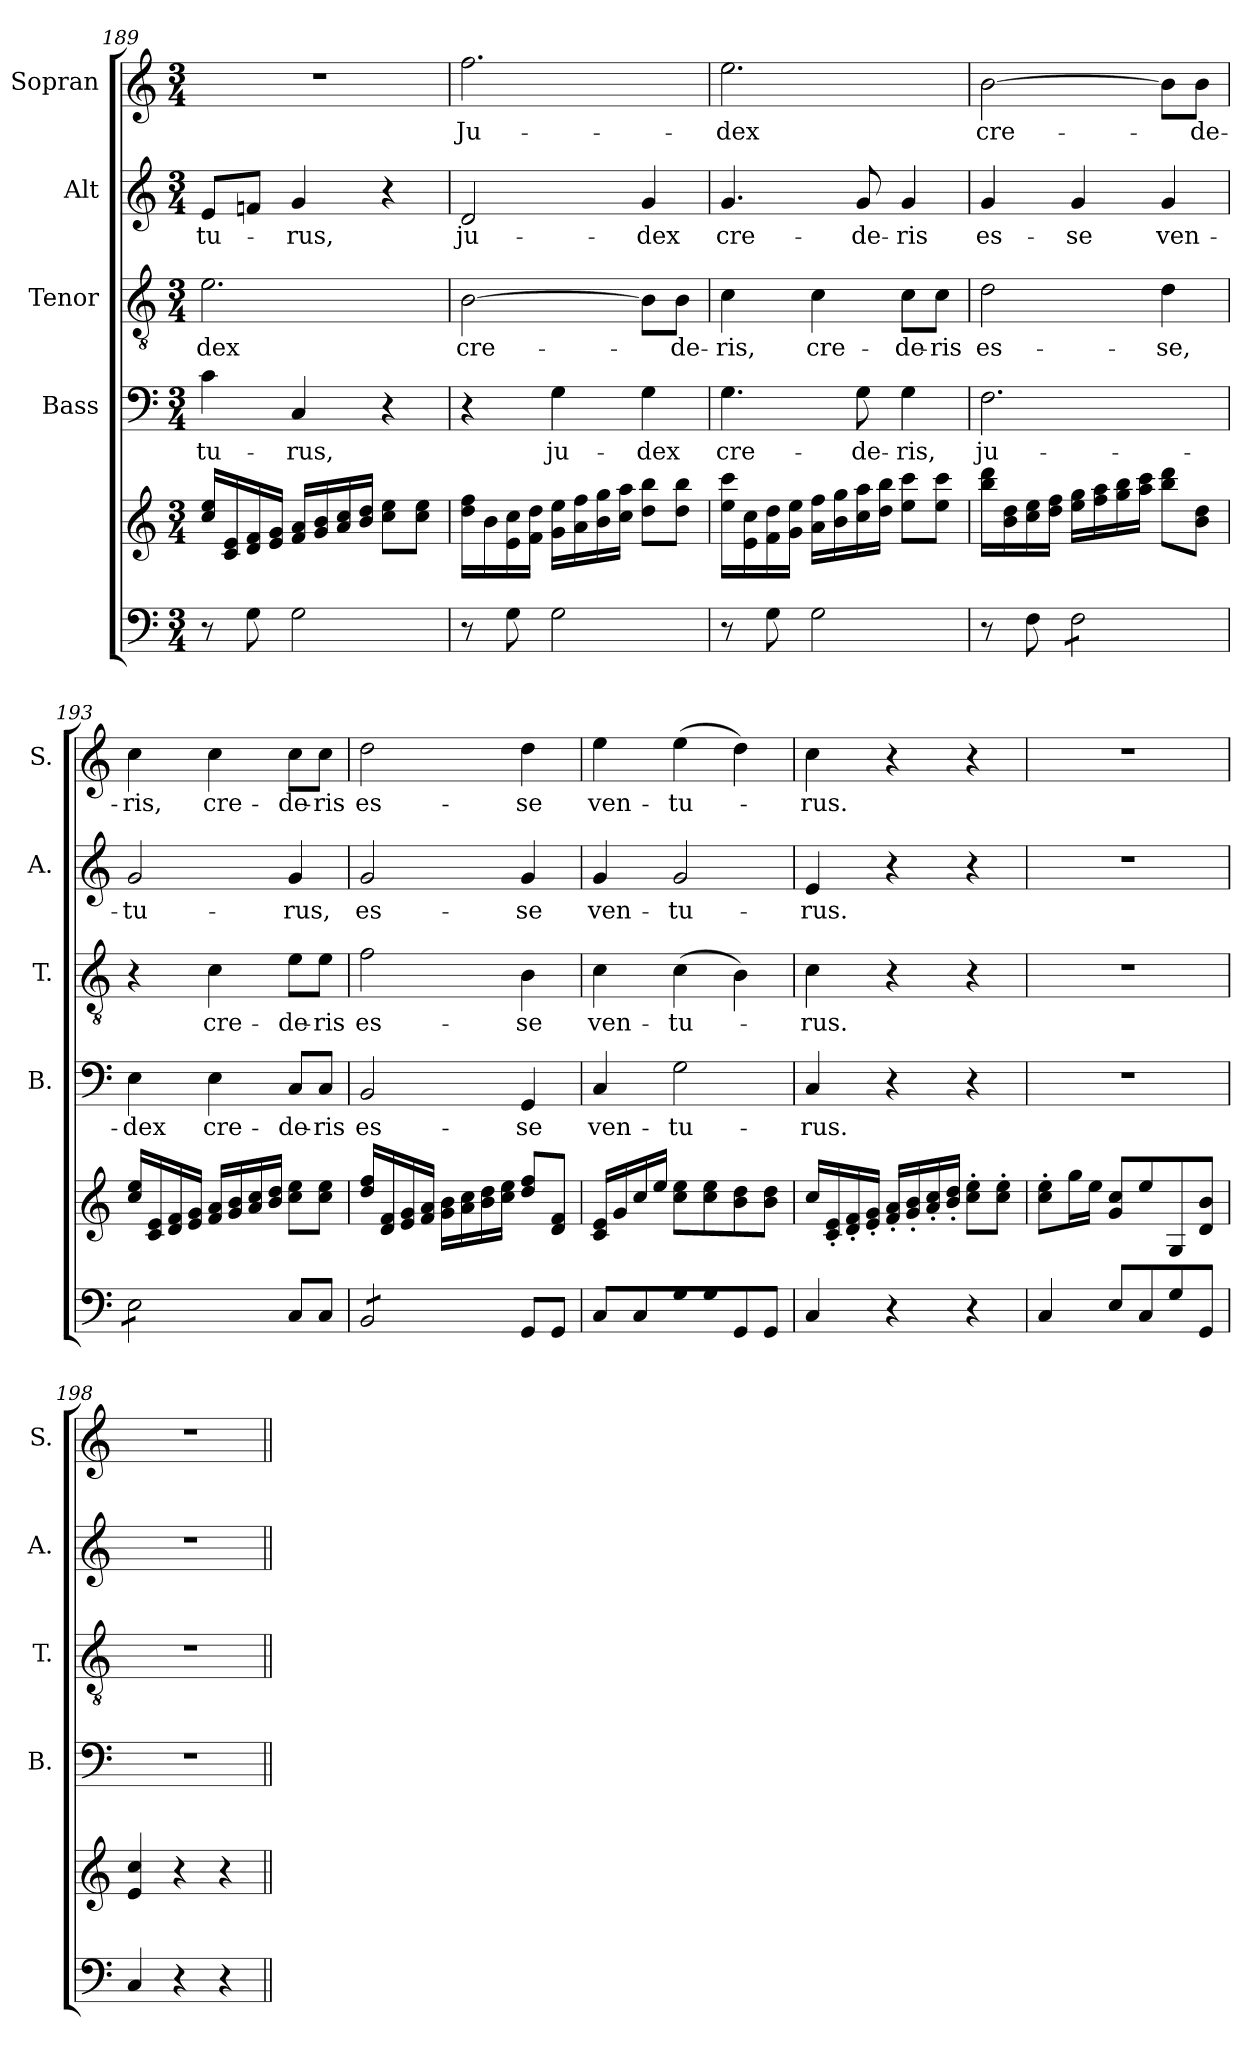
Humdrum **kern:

**kern	**kern	**kern	**text	**kern	**text	**kern	**text	**kern	**text
*part5	*part5	*part4	*part4	*part3	*part3	*part2	*part2	*part1	*part1
*staff6	*staff5	*staff4	*staff4	*staff3	*staff3	*staff2	*staff2	*staff1	*staff1
*	*	*I"Bass	*	*I"Tenor	*	*I"Alt	*	*I"Sopran	*
*	*	*I'B.	*	*I'T.	*	*I'A.	*	*I'S.	*
*clefF4	*clefG2	*clefF4	*	*clefGv2	*	*clefG2	*	*clefG2	*
*k[]	*k[]	*k[]	*	*k[]	*	*k[]	*	*k[]	*
*C:	*C:	*C:	*	*C:	*	*C:	*	*C:	*
*M3/4	*M3/4	*M3/4	*	*M3/4	*	*M3/4	*	*M3/4	*
=189	=189	=189	=189	=189	=189	=189	=189	=189	=189
!	!	!	!LO:LY:b	!	!LO:LY:b	!	!LO:LY:b	!	!
8r	16cc/ 16ee/LL	4c\	-tu-	2.e\	-dex	8e/L	-tu-	2.r	.
.	16c/ 16e/	.	.	.	.	.	.	.	.
8G\	16d/ 16f/	.	.	.	.	8fn/J	.	.	.
.	16e/ 16g/JJ	.	.	.	.	.	.	.	.
!	!	!	!LO:LY:b	!	!	!	!LO:LY:b	!	!
2G\	16f/ 16a/LL	4C/	-rus,	.	.	4g/	-rus,	.	.
.	16g/ 16b/	.	.	.	.	.	.	.	.
.	16a/ 16cc/	.	.	.	.	.	.	.	.
.	16b/ 16dd/JJ	.	.	.	.	.	.	.	.
.	8cc\ 8ee\L	4r	.	.	.	4r	.	.	.
.	8cc\ 8ee\J	.	.	.	.	.	.	.	.
!!LO:PB:g=z
=190	=190	=190	=190	=190	=190	=190	=190	=190	=190
!	!	!	!	!	!LO:LY:b	!	!LO:LY:b	!	!LO:LY:b
8r	16dd\ 16ff\LL	4r	.	[2B\	cre-	2d/	ju-	2.ff\	Ju-
.	16b\	.	.	.	.	.	.	.	.
8G\	16e\ 16cc\	.	.	.	.	.	.	.	.
.	16f\ 16dd\JJ	.	.	.	.	.	.	.	.
!	!	!	!LO:LY:b	!	!	!	!	!	!
2G\	16g\ 16ee\LL	4G\	ju-	.	.	.	.	.	.
.	16a\ 16ff\	.	.	.	.	.	.	.	.
.	16b\ 16gg\	.	.	.	.	.	.	.	.
.	16cc\ 16aa\JJ	.	.	.	.	.	.	.	.
!	!	!	!LO:LY:b	!	!	!	!LO:LY:b	!	!
.	8dd\ 8bb\L	4G\	-dex	8B\L]	.	4g/	-dex	.	.
!	!	!	!	!	!LO:LY:b	!	!	!	!
.	8dd\ 8bb\J	.	.	8B\J	-de-	.	.	.	.
=191	=191	=191	=191	=191	=191	=191	=191	=191	=191
!	!	!	!LO:LY:b	!	!LO:LY:b	!	!LO:LY:b	!	!LO:LY:b
8r	16ee\ 16ccc\LL	4.G\	cre-	4c\	-ris,	4.g/	cre-	2.ee\	-dex
.	16e\ 16cc\	.	.	.	.	.	.	.	.
8G\	16f\ 16dd\	.	.	.	.	.	.	.	.
.	16g\ 16ee\JJ	.	.	.	.	.	.	.	.
!	!	!	!	!	!LO:LY:b	!	!	!	!
2G\	16a\ 16ff\LL	.	.	4c\	cre-	.	.	.	.
.	16b\ 16gg\	.	.	.	.	.	.	.	.
!	!	!	!LO:LY:b	!	!	!	!LO:LY:b	!	!
.	16cc\ 16aa\	8G\	-de-	.	.	8g/	-de-	.	.
.	16dd\ 16bb\JJ	.	.	.	.	.	.	.	.
!	!	!	!LO:LY:b	!	!LO:LY:b	!	!LO:LY:b	!	!
.	8ee\ 8ccc\L	4G\	-ris,	8c\L	-de-	4g/	-ris	.	.
!	!	!	!	!	!LO:LY:b	!	!	!	!
.	8ee\ 8ccc\J	.	.	8c\J	-ris	.	.	.	.
=192	=192	=192	=192	=192	=192	=192	=192	=192	=192
!	!	!	!LO:LY:b	!	!LO:LY:b	!	!LO:LY:b	!	!LO:LY:b
8r	16bb\ 16ddd\LL	2.F\	ju-	2d\	es-	4g/	es-	[2b\	cre-
.	16b\ 16dd\	.	.	.	.	.	.	.	.
8F\	16cc\ 16ee\	.	.	.	.	.	.	.	.
.	16dd\ 16ff\JJ	.	.	.	.	.	.	.	.
!	!	!	!	!	!	!	!LO:LY:b	!	!
*tremolo	*	*	*	*	*	*	*	*	*
8F\L	16ee\ 16gg\LL	.	.	.	.	4g/	-se	.	.
.	16ff\ 16aa\	.	.	.	.	.	.	.	.
8F\	16gg\ 16bb\	.	.	.	.	.	.	.	.
.	16aa\ 16ccc\JJ	.	.	.	.	.	.	.	.
!	!	!	!	!	!LO:LY:b	!	!LO:LY:b	!	!
8F\	8bb\ 8ddd\L	.	.	4d\	-se,	4g/	ven-	8b\L]	.
!	!	!	!	!	!	!	!	!	!LO:LY:b
8F\J	8b\ 8dd\J	.	.	.	.	.	.	8b\J	-de-
=193	=193	=193	=193	=193	=193	=193	=193	=193	=193
!	!	!	!LO:LY:b	!	!	!	!LO:LY:b	!	!LO:LY:b
8E\L	16cc/ 16ee/LL	4E\	-dex	4r	.	2g/	-tu-	4cc\	-ris,
.	16c/ 16e/	.	.	.	.	.	.	.	.
8E\	16d/ 16f/	.	.	.	.	.	.	.	.
.	16e/ 16g/JJ	.	.	.	.	.	.	.	.
!	!	!	!LO:LY:b	!	!LO:LY:b	!	!	!	!LO:LY:b
8E\	16f/ 16a/LL	4E\	cre-	4c\	cre-	.	.	4cc\	cre-
.	16g/ 16b/	.	.	.	.	.	.	.	.
8E\J	16a/ 16cc/	.	.	.	.	.	.	.	.
*Xtremolo	*	*	*	*	*	*	*	*	*
.	16b/ 16dd/JJ	.	.	.	.	.	.	.	.
!	!	!	!LO:LY:b	!	!LO:LY:b	!	!LO:LY:b	!	!LO:LY:b
8C/L	8cc\ 8ee\L	8C/L	-de-	8e\L	-de-	4g/	-rus,	8cc\L	-de-
!	!	!	!LO:LY:b	!	!LO:LY:b	!	!	!	!LO:LY:b
8C/J	8cc\ 8ee\J	8C/J	-ris	8e\J	-ris	.	.	8cc\J	-ris
!!LO:LB:g=z
=194	=194	=194	=194	=194	=194	=194	=194	=194	=194
!	!	!	!LO:LY:b	!	!LO:LY:b	!	!LO:LY:b	!	!LO:LY:b
*tremolo	*	*	*	*	*	*	*	*	*
8BB/L	16dd/ 16ff/LL	2BB/	es-	2f\	es-	2g/	es-	2dd\	es-
.	16d/ 16f/	.	.	.	.	.	.	.	.
8BB/	16e/ 16g/	.	.	.	.	.	.	.	.
.	16f/ 16a/JJ	.	.	.	.	.	.	.	.
8BB/	16g\ 16b\LL	.	.	.	.	.	.	.	.
.	16a\ 16cc\	.	.	.	.	.	.	.	.
8BB/J	16b\ 16dd\	.	.	.	.	.	.	.	.
*Xtremolo	*	*	*	*	*	*	*	*	*
.	16cc\ 16ee\JJ	.	.	.	.	.	.	.	.
!	!	!	!LO:LY:b	!	!LO:LY:b	!	!LO:LY:b	!	!LO:LY:b
8GG/L	8dd/ 8ff/L	4GG/	-se	4B\	-se	4g/	-se	4dd\	-se
8GG/J	8d/ 8f/J	.	.	.	.	.	.	.	.
=195	=195	=195	=195	=195	=195	=195	=195	=195	=195
!	!	!	!LO:LY:b	!	!LO:LY:b	!	!LO:LY:b	!	!LO:LY:b
8C/L	16c/ 16e/LL	4C/	ven-	4c\	ven-	4g/	ven-	4ee\	ven-
.	16g/	.	.	.	.	.	.	.	.
8C/	16cc/	.	.	.	.	.	.	.	.
.	16ee/JJ	.	.	.	.	.	.	.	.
!	!	!	!LO:LY:b	!	!LO:LY:b	!	!LO:LY:b	!	!LO:LY:b
8G/	8cc\ 8ee\L	2G\	-tu-	(>4c\	-tu-	2g/	-tu-	(>4ee\	-tu-
8G/	8cc\ 8ee\	.	.	.	.	.	.	.	.
8GG/	8b\ 8dd\	.	.	4B\)	.	.	.	4dd\)	.
8GG/J	8b\ 8dd\J	.	.	.	.	.	.	.	.
=196	=196	=196	=196	=196	=196	=196	=196	=196	=196
!	!	!	!LO:LY:b	!	!LO:LY:b	!	!LO:LY:b	!	!LO:LY:b
4C/	16cc/LL	4C/	-rus.	4c\	-rus.	4e/	-rus.	4cc\	-rus.
.	16c/'< 16e/'<	.	.	.	.	.	.	.	.
.	16d/'< 16f/'<	.	.	.	.	.	.	.	.
.	16e/'< 16g/'<JJ	.	.	.	.	.	.	.	.
4r	16f/'< 16a/'<LL	4r	.	4r	.	4r	.	4r	.
.	16g/'< 16b/'<	.	.	.	.	.	.	.	.
.	16a/'< 16cc/'<	.	.	.	.	.	.	.	.
.	16b/'< 16dd/'<JJ	.	.	.	.	.	.	.	.
4r	8cc\'> 8ee\'>L	4r	.	4r	.	4r	.	4r	.
.	8cc\'> 8ee\'>J	.	.	.	.	.	.	.	.
=197	=197	=197	=197	=197	=197	=197	=197	=197	=197
4C/	8cc\'> 8ee\'>L	2.r	.	2.r	.	2.r	.	2.r	.
.	16gg\L	.	.	.	.	.	.	.	.
.	16ee\JJ	.	.	.	.	.	.	.	.
8E/L	8g/ 8cc/L	.	.	.	.	.	.	.	.
8C/	8ee/	.	.	.	.	.	.	.	.
8G/	8G/	.	.	.	.	.	.	.	.
8GG/J	8d/ 8b/J	.	.	.	.	.	.	.	.
=198	=198	=198	=198	=198	=198	=198	=198	=198	=198
4C/	4e/ 4cc/	2.r	.	2.r	.	2.r	.	2.r	.
4r	4r	.	.	.	.	.	.	.	.
4r	4r	.	.	.	.	.	.	.	.
=||	=||	=||	=||	=||	=||	=||	=||	=||	=||
*-	*-	*-	*-	*-	*-	*-	*-	*-	*-
